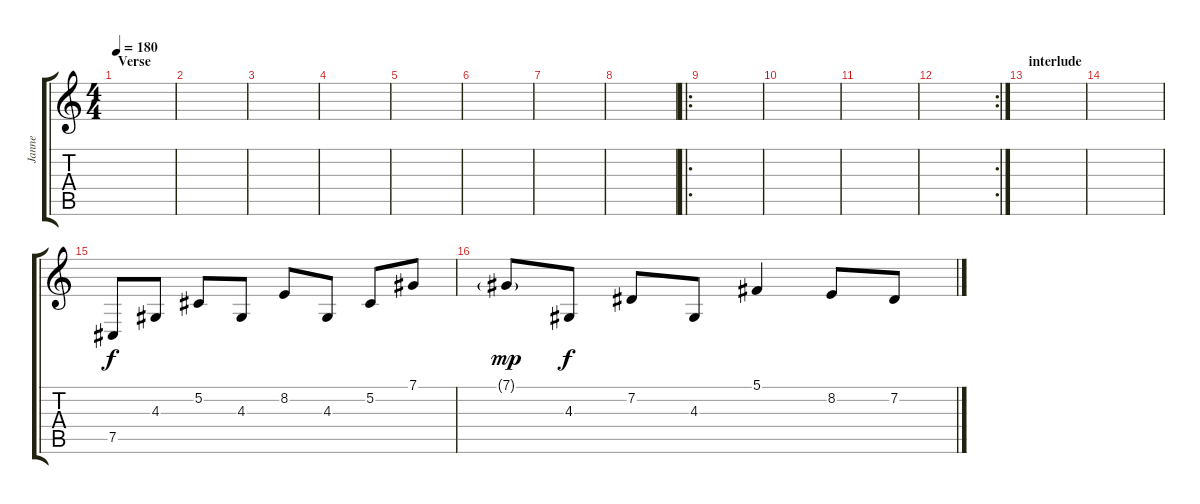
\track ("Janne" "Janne") {instrument pad1newage}
\staff {score tabs}
\tuning (Db4 Ab3 E3 B2 Gb2 Db2) {hide}
\ts (4 4)
\section ("" "Verse")
\tempo 180
\clef g2
\ks c
|
|
|
|
|
|
|
|
\ro
|
|
|
\rc 2
|
\section ("" "interlude")
|
|
7.5.8 4.3.8 5.2.8 4.3.8 8.2.8 4.3.8 5.2.8 7.1.8 |
7.1{g}.8{dy mp} 4.3.8{dy f} 7.2.8 4.3.8 5.1.4 8.2.8 7.2.8
